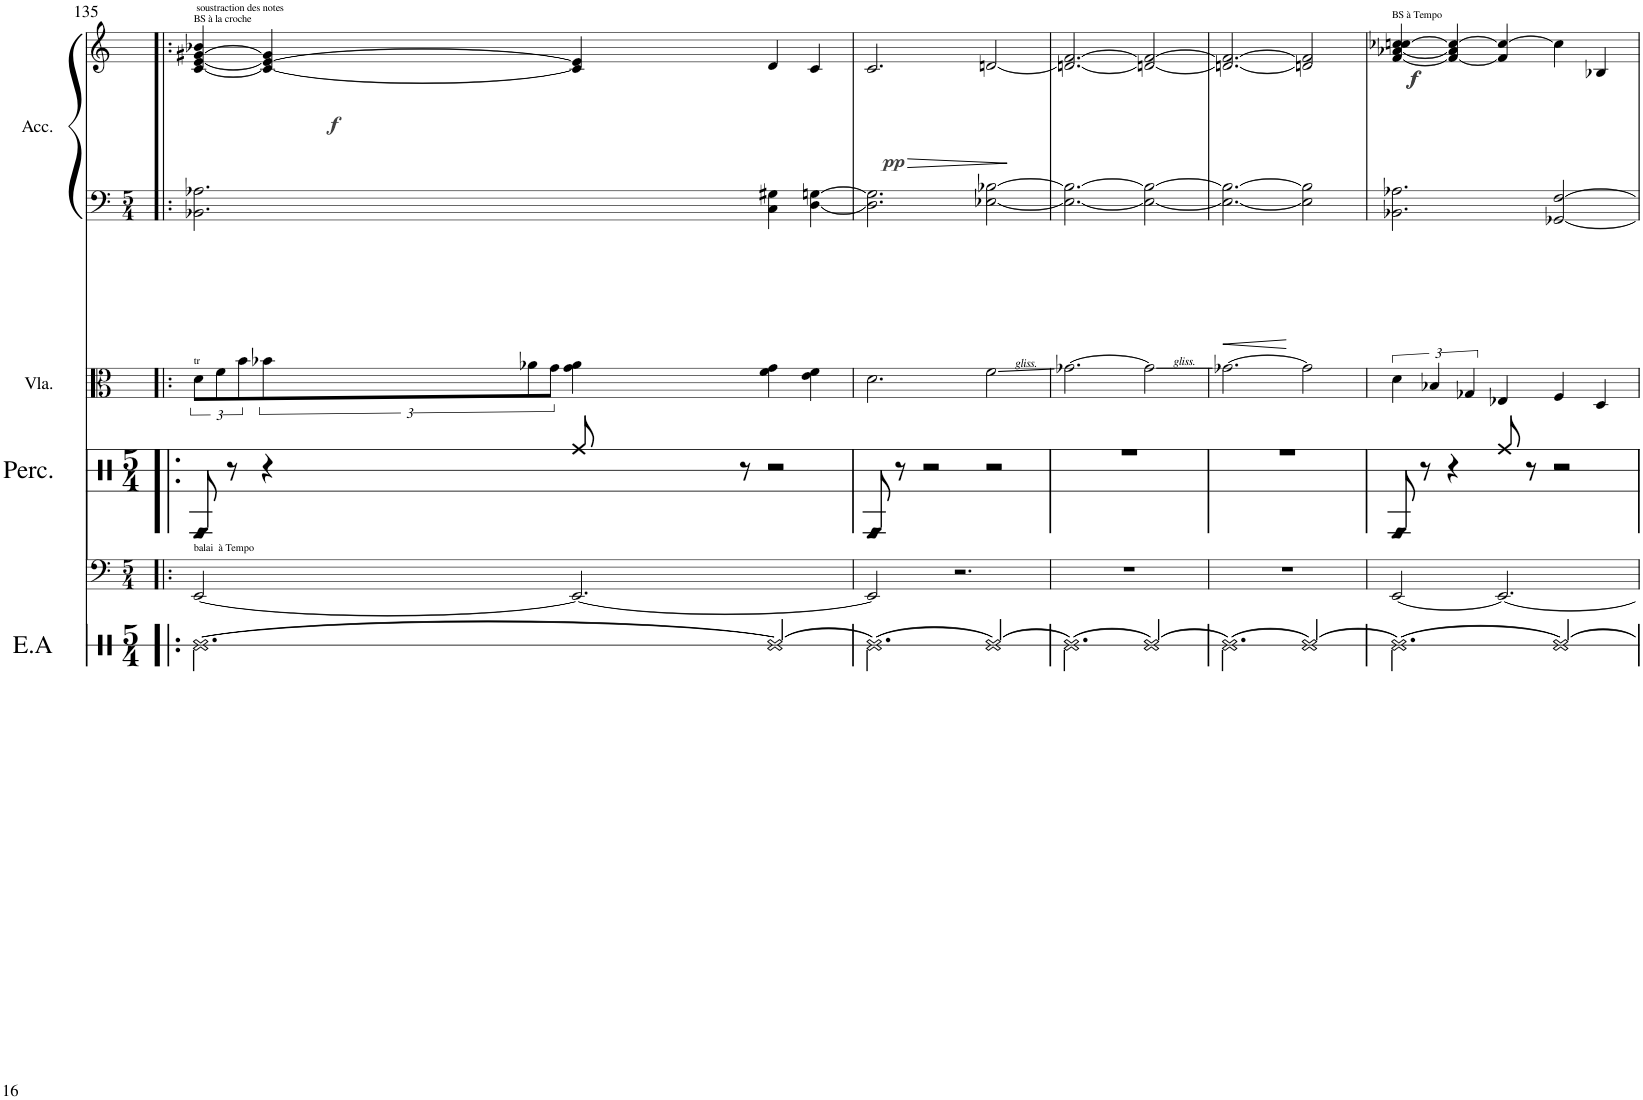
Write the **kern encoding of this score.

**kern	**kern	**kern	**kern	**kern	**kern	**dynam
*part5	*part4	*part3	*part2	*part1	*part1	*part1
*staff6	*staff5	*staff4	*staff3	*staff2	*staff1	*staff1/2
*I"EA	*I"Timpani	*I"Drumset	*I"Viola	*I"Accordion	*	*
*I'E.A	*	*	*I'Vla.	*I'Acc.	*	*
!!LO:PB:g=z
*clefX	*clefF4	*clefX	*clefC3	*clefF4	*clefG2	*
*k[]	*k[]	*k[]	*k[]	*k[]	*k[]	*
*M5/4	*M5/4	*M5/4	*M6/8	*M5/4	*M6/8	*
=135!|:	=135!|:	=135!|:	=135!|:	=135!|:	=135!|:	=135!|:
!	!	!	!	!	!LO:TX:a:t=BS à la croche	!
!	!	!	!	!	!LO:TX:a:t=soustraction des notes	!
!	!	!	!LO:TX:a:t=tr	!	!	!
!	!LO:TX:a:t=balai  à Tempo	!	!	!	!	!
!	!	!LO:N:head=diamond	!	!	!	!LO:DY:b
[2.Re\	[2EE/	8Rc/	12d\L	2.BB-X\ 2.A-X\	[4c/ [4e/ [4g#X/ 4b-X/	f
.	.	.	12f\	.	.	.
.	.	8r	.	.	.	.
.	.	.	12b\	.	.	.
.	.	4r	12b-X\	.	4c/_ 4e/_ 4g#/]	.
.	.	.	12a-X\	.	.	.
.	.	.	12g\J	.	.	.
.	2.EE/_	8Rdd/	4g\ 4a-\	.	4c/] 4e/]	.
.	.	8r	.	.	.	.
2Re/_	.	2r	4f\ 4g\	4C\ 4G#X\	4d/	.
.	.	.	4e\ 4f\	[4D\ [4Gn\	4c/	.
=136	=136	=136	=136	=136	=136	=136
!	!	!LO:N:head=diamond	!	!	!	!LO:HP:b
!	!	!	!	!	!	!LO:DY:n=1:b
2.Re\_	2EE/]	8Rc/	2.d\	2.D\] 2.G\]	2.c/	> pp
.	.	8r	.	.	.	.
.	.	2r	.	.	.	.
.	2.r	.	.	.	.	.
2Re/_	.	2r	2f\	[2E-X\ [2B-X\	[2dn/	.
.	.	.	.	.	.	]
=137	=137	=137	=137	=137	=137	=137
2.Re\_	4%5r	4%5r	[2.g-X\	2.E-\_ 2.B-\_	2.dn/_ [2.f/	.
2Re/_	.	.	2g-\]	2E-\_ 2B-\_	2dn/_ 2f/_	.
=138	=138	=138	=138	=138	=138	=138
2.Re\_	4%5r	4%5r	[2.g-X\	2.E-\_ 2.B-\_	2.dn/_ 2.f/_	.
2Re/_	.	.	2g-\]	2E-\] 2B-\]	2dn/] 2f/]	.
=139	=139	=139	=139	=139	=139	=139
!	!	!	!	!	!LO:TX:a:t=BS à Tempo	!
!	!	!LO:N:head=diamond	!	!	!	!LO:DY:b
!	!	!	!	!	!	!LO:DY:n=1:b
2.Re\_	[2EE/	8Rc/	6d\	2.BB-X\ 2.A-X\	[4f/ [4a-X/ 4cc-X/ [4ccn/	f f
.	.	8r	.	.	.	.
.	.	.	6B-X/	.	.	.
.	.	4r	.	.	4f/_ 4a-/] 4cc/_	.
.	.	.	6G-X/	.	.	.
.	2.EE/_	8Rdd/	4E-X/	.	4f/] 4cc/_	.
.	.	8r	.	.	.	.
2Re/_	.	2r	4F/	[2GG-X/ [2F/	4cc\]	.
.	.	.	4D/	.	4B-X/	.
=	=	=	=	=	=	=
*-	*-	*-	*-	*-	*-	*-
